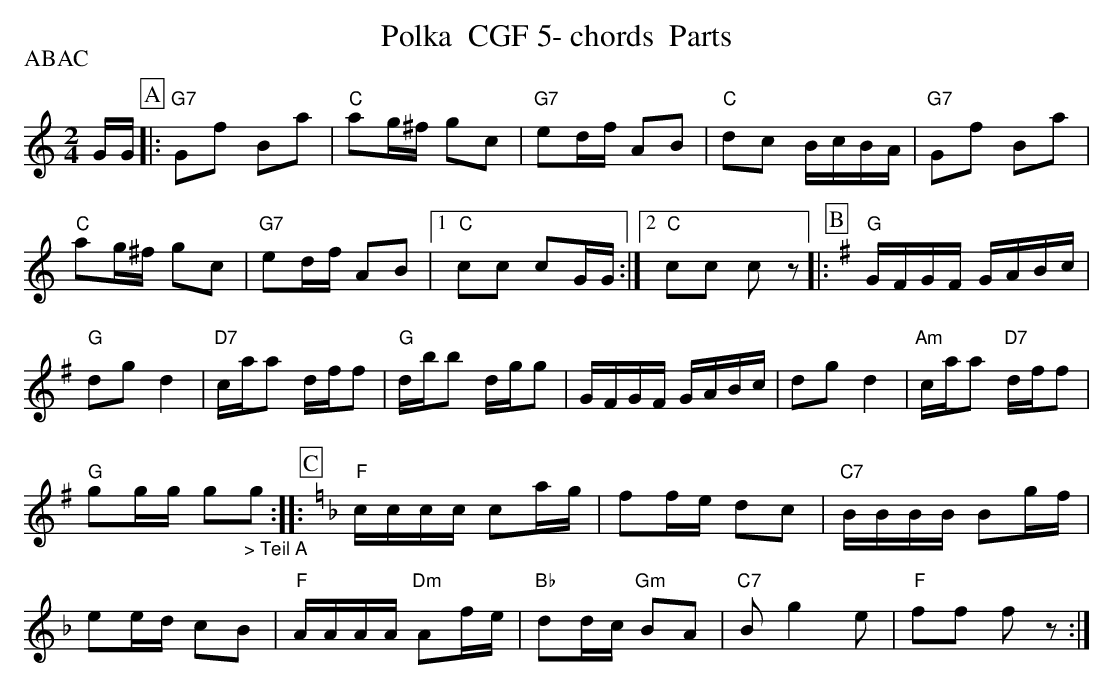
X:1
T:Polka  CGF 5- chords  Parts
P:ABAC
M:2/4
L:1/16
K:Cmaj%%MIDI gchordon
GG [P:A] |: "G7"G2f2 B2a2 | "C"a2g^f g2c2 | "G7"e2df A2B2 | "C"d2c2 BcBA | "G7"G2f2 B2a2 |
"C"a2g^f g2c2 | "G7"e2df A2B2 |1 "C"c2c2 c2GG :|2 "C"c2c2 c2z2 |: [P:B] [K:Gmaj] "G"GFGF GABc |
"G"d2g2d4 | "D7"caa2 dff2 | "G"dbb2 dgg2 | GFGF GABc | d2g2d4 | "Am"caa2 "D7"dff2 |
"G"g2gg g2"_> Teil A"g2 :: [P:C] [K:Fmaj] "F"cccc c2ag | f2fe d2c2 | "C7"BBBB B2gf |
e2ed c2B2 | "F"AAAA "Dm"A2fe | "Bb"d2dc "Gm"B2A2 | "C7"B2g4e2 | "F"f2f2 f2z2 :|
